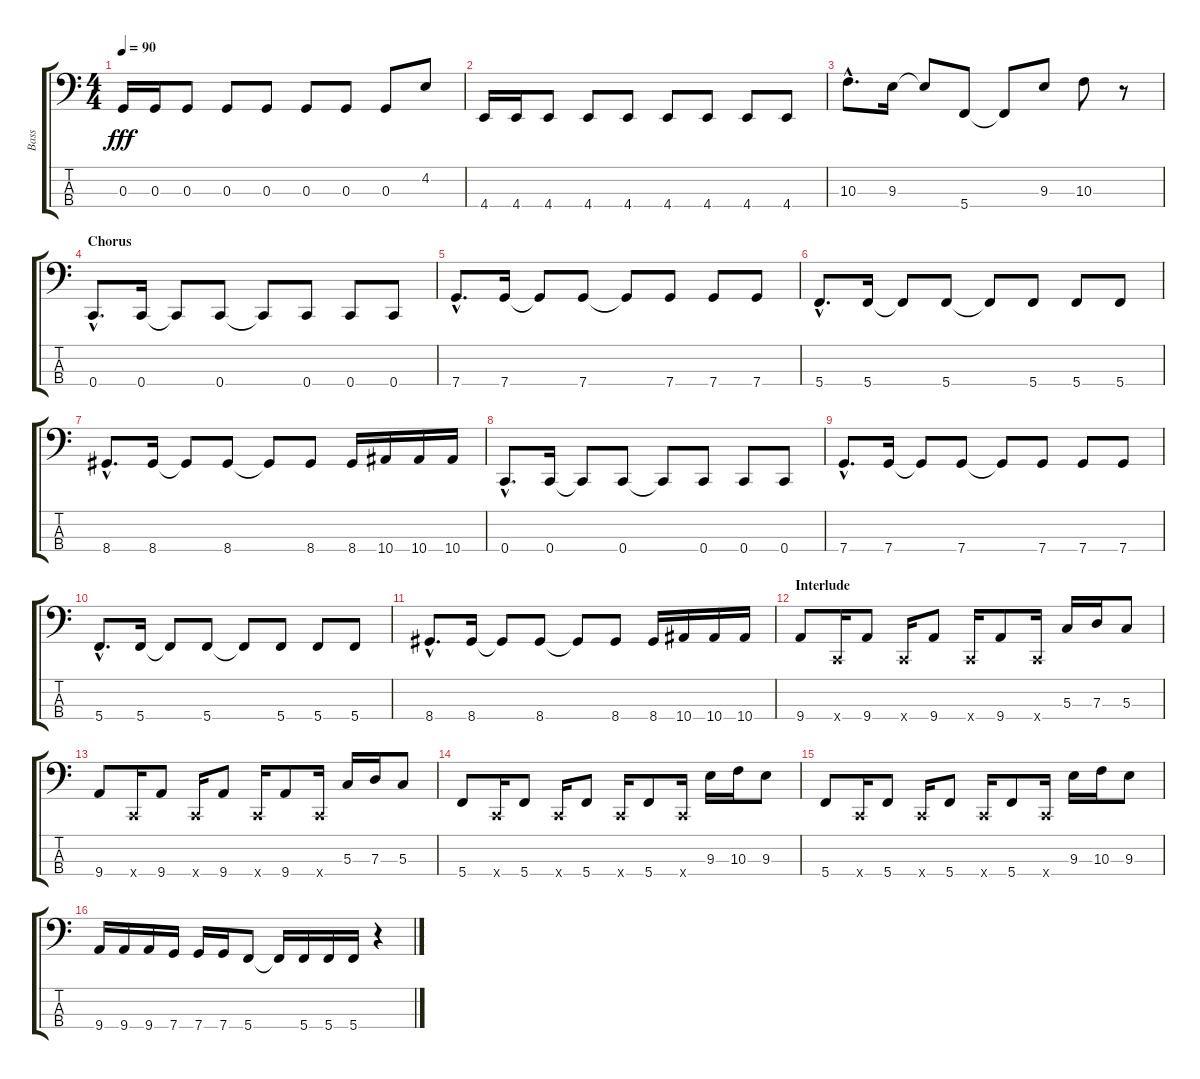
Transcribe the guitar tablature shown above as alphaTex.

\track ("Bass" "Bass") {instrument electricbasspick}
\staff {score tabs}
\tuning (F2 C2 G1 C1) {hide}
\ts (4 4)
\tempo 90
\clef f4
\ks c
0.3.16{dy fff} 0.3.16 0.3.8 0.3.8 0.3.8 0.3.8 0.3.8 0.3.8 4.2.8 |
4.4.16 4.4.16 4.4.8 4.4.8 4.4.8 4.4.8 4.4.8 4.4.8 4.4.8 |
10.3{hac}.8{d} 9.3.16 9.3{t}.8 5.4.8 5.4{t}.8 9.3.8 10.3.8 r.8 |
\section ("" "Chorus")
0.4{hac}.8{d} 0.4.16 0.4{t}.8 0.4.8 0.4{t}.8 0.4.8 0.4.8 0.4.8 |
7.4{hac}.8{d} 7.4.16 7.4{t}.8 7.4.8 7.4{t}.8 7.4.8 7.4.8 7.4.8 |
5.4{hac}.8{d} 5.4.16 5.4{t}.8 5.4.8 5.4{t}.8 5.4.8 5.4.8 5.4.8 |
8.4{hac}.8{d} 8.4.16 8.4{t}.8 8.4.8 8.4{t}.8 8.4.8 8.4.16 10.4.16 10.4.16 10.4.16 |
0.4{hac}.8{d} 0.4.16 0.4{t}.8 0.4.8 0.4{t}.8 0.4.8 0.4.8 0.4.8 |
7.4{hac}.8{d} 7.4.16 7.4{t}.8 7.4.8 7.4{t}.8 7.4.8 7.4.8 7.4.8 |
5.4{hac}.8{d} 5.4.16 5.4{t}.8 5.4.8 5.4{t}.8 5.4.8 5.4.8 5.4.8 |
8.4{hac}.8{d} 8.4.16 8.4{t}.8 8.4.8 8.4{t}.8 8.4.8 8.4.16 10.4.16 10.4.16 10.4.16 |
\section ("" "Interlude")
9.4.8 0.4{x}.16 9.4.8 0.4{x}.16 9.4.8 0.4{x}.16 9.4.8 0.4{x}.16 5.3.16 7.3.16 5.3.8 |
9.4.8 0.4{x}.16 9.4.8 0.4{x}.16 9.4.8 0.4{x}.16 9.4.8 0.4{x}.16 5.3.16 7.3.16 5.3.8 |
5.4.8 0.4{x}.16 5.4.8 0.4{x}.16 5.4.8 0.4{x}.16 5.4.8 0.4{x}.16 9.3.16 10.3.16 9.3.8 |
5.4.8 0.4{x}.16 5.4.8 0.4{x}.16 5.4.8 0.4{x}.16 5.4.8 0.4{x}.16 9.3.16 10.3.16 9.3.8 |
9.4.16 9.4.16 9.4.16 7.4.16 7.4.16 7.4.16 5.4.8 5.4{t}.16 5.4.16 5.4.16 5.4.16 r.4
